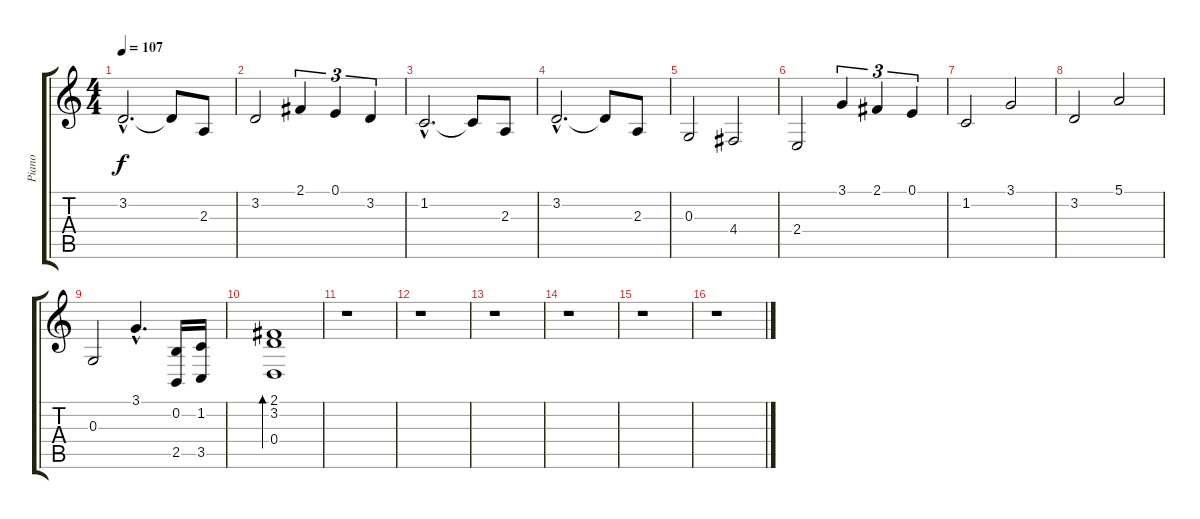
\track ("Piano" "Piano") {instrument acousticgrandpiano}
\staff {score tabs}
\tuning (E4 B3 G3 D3 A2 E2) {hide}
\ts (4 4)
\tempo 107
\clef g2
\ks c
3.2{hac}.2{d dy f} 3.2{t}.8 2.3.8 |
3.2.2 2.1.4{tu (3 2)} 0.1.4{tu (3 2)} 3.2.4{tu (3 2)} |
1.2{hac}.2{d} 1.2{t}.8 2.3.8 |
3.2{hac}.2{d} 3.2{t}.8 2.3.8 |
0.3.2 4.4.2 |
2.4.2 3.1.4{tu (3 2)} 2.1.4{tu (3 2)} 0.1.4{tu (3 2)} |
1.2.2 3.1.2 |
3.2.2 5.1.2 |
0.3.2 3.1{hac}.4{d} (0.2 2.5).16 (1.2 3.5).16 |
(2.1 3.2 0.4).1{bd 480} |
r.1 |
r.1 |
r.1 |
r.1 |
r.1 |
r.1
